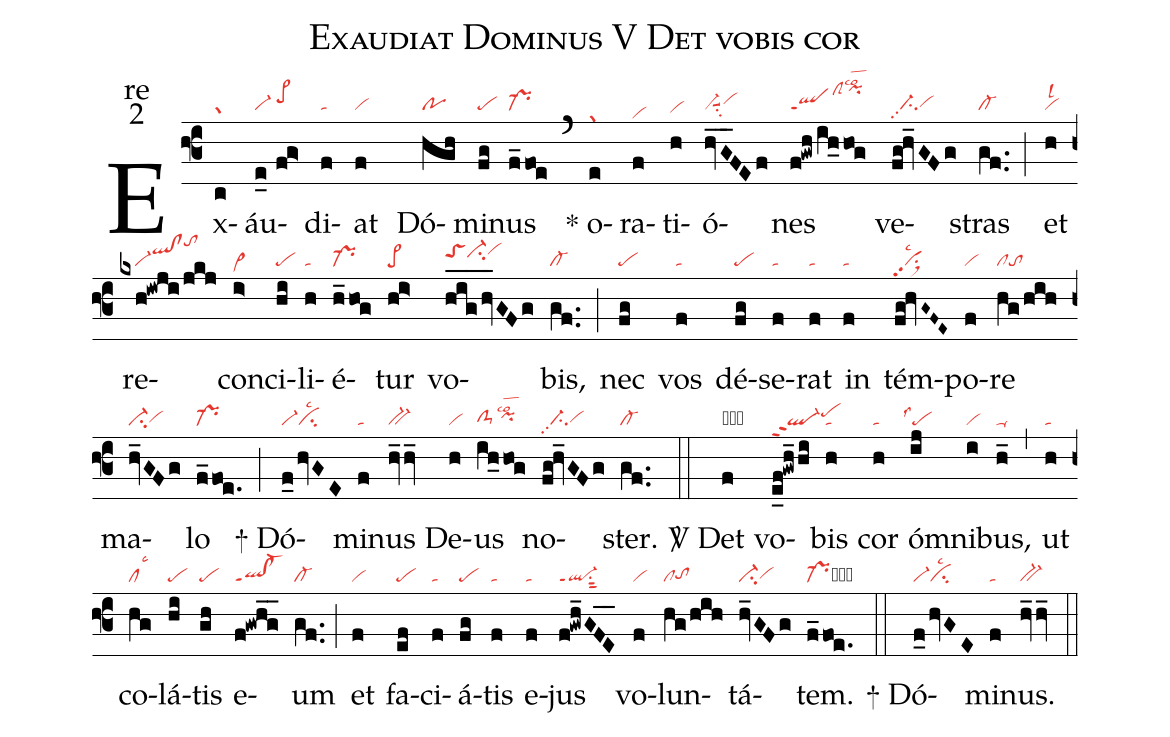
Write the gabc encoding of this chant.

name:Exaudiat Dominus V Det vobis cor;
office-part:re;
mode:2;
nabc-lines:1;
%%
(f3) Ex(c|gr)áu(e_0//fg>|vi-/pe>hi)di(f|ta)at(f|vi)
Dó(hgh|po)mi(fg|pe)nus(f_1foe|pr-) (`)
<sp>*</sp> o(e|grhc)ra(f|vihc)ti(h|vihe)ó(hvG__FEf|vi-suu1su2vihh)nes(f!gwh/ih_hog|qlppt1clShkpihllsco2)
ve(fg!hv_GFg|//ci-pp2vihg)stras(gf..|cl-) (;)
et(h|vilsl2) re(kxh!iwji/jkj|////vi-qlhj!clhjtohm)con(i>|vi>hd)ci(hi|pe)li(h|ta)é(h_1hog|pr-)tur(hi>|pe>)
vo(highv____GFg|toShici-hivihj)bis,(gf..|cl-) (;)
nec(fg|pe) vos(f|ta) dé(fg|pe)se(f|ta)rat(f|ta) in(f|ta)
tém(fg!hvG~F~E~|ci>pp2lsc2)po(f|vi)re(hg/hih|clto) ma(hv_GFg|ci-vihg)lo(f_1foe.|pr-) (;)

<sp>+</sp> Dó(f_0/hvGE|vi-cilsc2)mi(f|ta)nus(hv_hv_|bv-)
De(h|vi)us(ih_hog|clS-hgpihhlsco2) no(fg!hv_GFg|//ci-pp2vihg)ster.(gf..|cl-) (::)

<sp>V/</sp> Det(f|obvi) vo(e_f!gwh_hi|ql-ppt2pehi)bis(h|ta)
cor(h|ta) óm(ij|``pelss1)ni(i|vi)bus,(h_|ta-) (,)
ut(h|ta) co(hg|cllsc3)lá(hi|pe)tis(gh|pe) e(f!gwhg__|ql!cl-ppt1)um(gf..|cl-) (;)
et(f|vi) fa(ef|pe)ci(f|ta)á(fg|pe)tis(f|ta) e(f|ta)jus(f!gwh_GFE__|ql-ppt1su1sut2)
vo(f|vi)lun(hg/hih|cltohg)tá(hv_GFg|ci-vihg)tem.(f_1foe.|pr-cb) (::)

<sp>+</sp> Dó(f_0/hvGE|vi-cilsc2)mi(f|ta)nus.(hv_hv_|bv-) (::)
